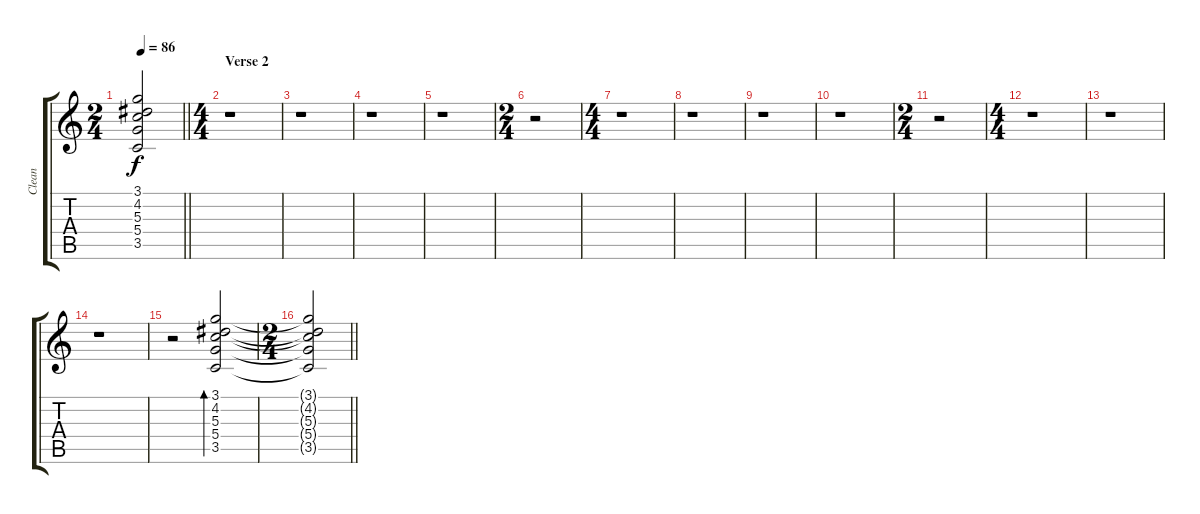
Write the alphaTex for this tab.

\track ("Clean " "Clean ") {instrument electricguitarclean}
\staff {score tabs}
\tuning (E4 B3 G3 D3 A2 E2) {hide}
\ts (2 4)
\tempo 86
\clef g2
\barLineRight lightlight
\ks c
(3.1{t} 4.2{t} 5.3{t} 5.4{t} 3.5{t}).2{dy f} |
\ts (4 4)
\section ("" "Verse 2")
r.1 |
r.1 |
r.1 |
r.1 |
\ts (2 4)
r.2 |
\ts (4 4)
r.1 |
r.1 |
r.1 |
r.1 |
\ts (2 4)
r.2 |
\ts (4 4)
r.1 |
r.1 |
r.1 |
r.2 (3.1 4.2 5.3 5.4 3.5).2{bd 240} |
\ts (2 4)
\barLineRight lightlight
(3.1{t} 4.2{t} 5.3{t} 5.4{t} 3.5{t}).2
